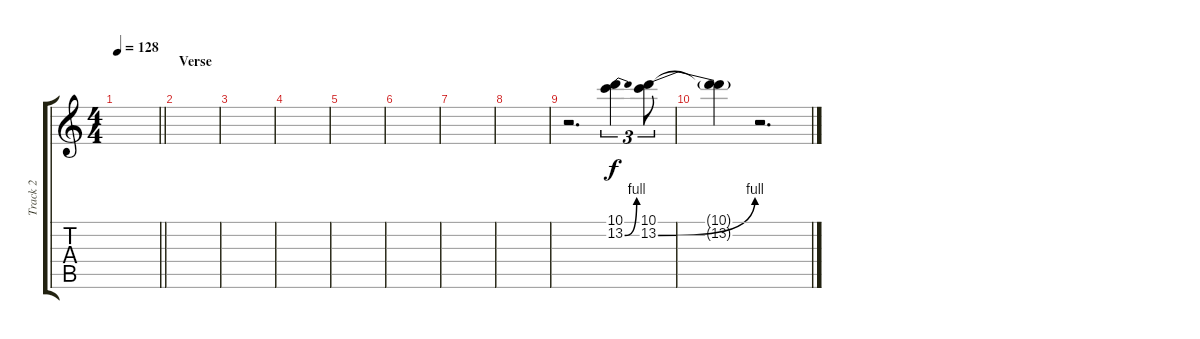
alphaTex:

\track ("Track 2" "Track 2") {instrument overdrivenguitar}
\staff {score tabs}
\tuning (E4 B3 G3 D3 A2 D2) {hide}
\ts (4 4)
\tempo 128
\clef g2
\barLineRight lightlight
\ks c
|
\section ("" "Verse")
|
|
|
|
|
|
|
r.2{d} (10.1 13.2{be (bend 0 0 60 4)}).4{tu (3 2)} (10.1 13.2{be (bend 0 0 60 4)}).8{tu (3 2)} |
(10.1{t} 13.2{t}).4 r.2{d}
